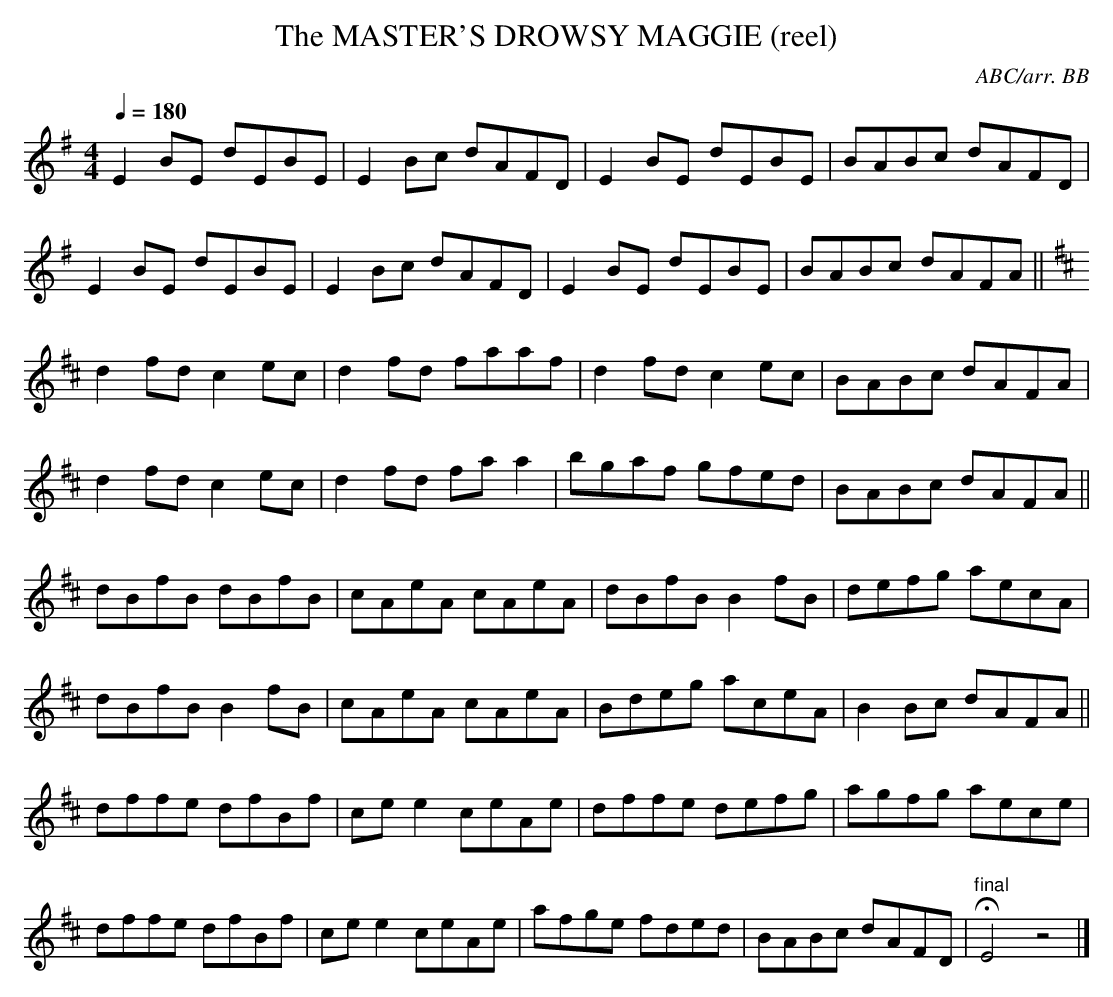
X:1
T:MASTER'S DROWSY MAGGIE (reel), The
C:ABC/arr. BB
fiddler, d.1947)
L:1/8
Q:1/4=180
M:4/4
K:Em
E2BE dEBE|E2Bc dAFD|E2BE dEBE|BABc dAFD|
E2 BE dEBE|E2 Bc dAFD|E2 BE dEBE|BABc dAFA ||
K:D
d2 fd c2 ec|d2 fd faaf|d2 fd c2 ec|BABc dAFA|
d2 fd c2 ec|d2 fd fa a2|bgaf gfed|BABc dAFA ||
dBfB dBfB|cAeA cAeA|dBfB B2 fB|defg aecA|
dBfB B2 fB|cAeA cAeA|Bdeg aceA|B2 Bc dAFA ||
dffe dfBf|ce e2 ceAe|dffe defg|agfg aece|
dffe dfBf|ce e2 ceAe|afge fded|BABc dAFD |\
"final"HE4z4|]
